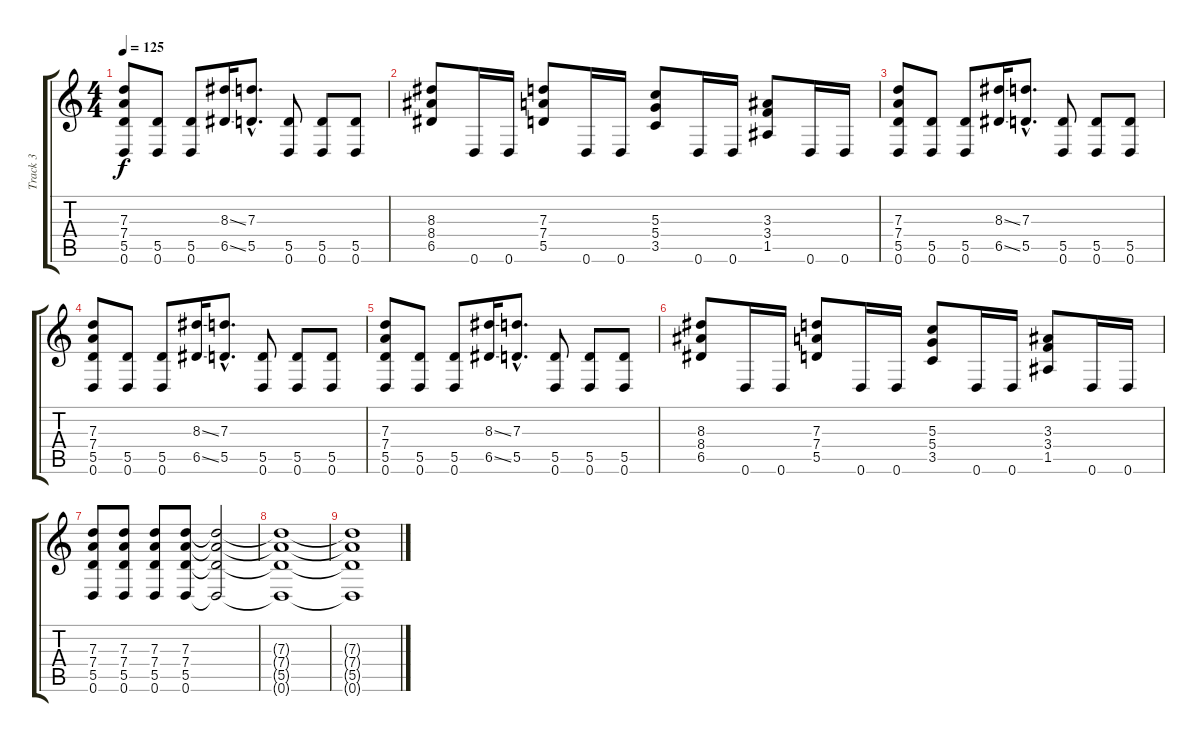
\track ("Track 3" "Track 3") {instrument distortionguitar}
\staff {score tabs}
\tuning (E4 B3 G3 D3 A2 D2) {hide}
\ts (4 4)
\tempo 125
\clef g2
\ks c
(7.3 7.4 5.5 0.6).8{dy f} (5.5 0.6).8 (5.5 0.6).8 (8.3{ss} 6.5{ss}).16 (7.3{hac} 5.5{hac}).8{d} (5.5 0.6).8 (5.5 0.6).8 (5.5 0.6).8 |
(8.3 8.4 6.5).8 0.6.16 0.6.16 (7.3 7.4 5.5).8 0.6.16 0.6.16 (5.3 5.4 3.5).8 0.6.16 0.6.16 (3.3 3.4 1.5).8 0.6.16 0.6.16 |
(7.3 7.4 5.5 0.6).8 (5.5 0.6).8 (5.5 0.6).8 (8.3{ss} 6.5{ss}).16 (7.3{hac} 5.5{hac}).8{d} (5.5 0.6).8 (5.5 0.6).8 (5.5 0.6).8 |
(7.3 7.4 5.5 0.6).8 (5.5 0.6).8 (5.5 0.6).8 (8.3{ss} 6.5{ss}).16 (7.3{hac} 5.5{hac}).8{d} (5.5 0.6).8 (5.5 0.6).8 (5.5 0.6).8 |
(7.3 7.4 5.5 0.6).8 (5.5 0.6).8 (5.5 0.6).8 (8.3{ss} 6.5{ss}).16 (7.3{hac} 5.5{hac}).8{d} (5.5 0.6).8 (5.5 0.6).8 (5.5 0.6).8 |
(8.3 8.4 6.5).8 0.6.16 0.6.16 (7.3 7.4 5.5).8 0.6.16 0.6.16 (5.3 5.4 3.5).8 0.6.16 0.6.16 (3.3 3.4 1.5).8 0.6.16 0.6.16 |
(7.3 7.4 5.5 0.6).8 (7.3 7.4 5.5 0.6).8 (7.3 7.4 5.5 0.6).8 (7.3 7.4 5.5 0.6).8 (7.3{t} 7.4{t} 5.5{t} 0.6{t}).2 |
(7.3{t} 7.4{t} 5.5{t} 0.6{t}).1{volume 0} |
(7.3{t} 7.4{t} 5.5{t} 0.6{t}).1
